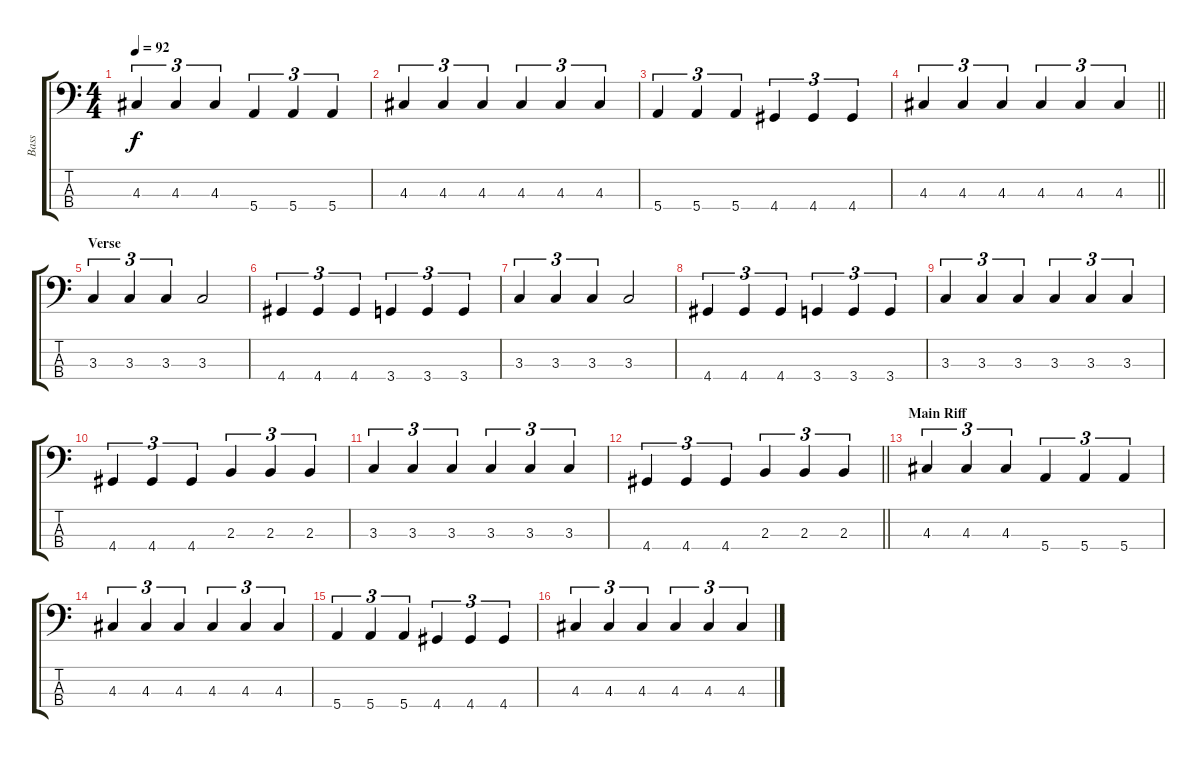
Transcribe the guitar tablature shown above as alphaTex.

\track ("Bass" "Bass") {instrument electricbassfinger}
\staff {score tabs}
\tuning (G2 D2 A1 E1) {hide}
\ts (4 4)
\tempo 92
\clef f4
\ks c
4.3.4{tu (3 2) dy f} 4.3.4{tu (3 2)} 4.3.4{tu (3 2)} 5.4.4{tu (3 2)} 5.4.4{tu (3 2)} 5.4.4{tu (3 2)} |
4.3.4{tu (3 2)} 4.3.4{tu (3 2)} 4.3.4{tu (3 2)} 4.3.4{tu (3 2)} 4.3.4{tu (3 2)} 4.3.4{tu (3 2)} |
5.4.4{tu (3 2)} 5.4.4{tu (3 2)} 5.4.4{tu (3 2)} 4.4.4{tu (3 2)} 4.4.4{tu (3 2)} 4.4.4{tu (3 2)} |
\barLineRight lightlight
4.3.4{tu (3 2)} 4.3.4{tu (3 2)} 4.3.4{tu (3 2)} 4.3.4{tu (3 2)} 4.3.4{tu (3 2)} 4.3.4{tu (3 2)} |
\section ("" "Verse")
3.3.4{tu (3 2)} 3.3.4{tu (3 2)} 3.3.4{tu (3 2)} 3.3.2 |
4.4.4{tu (3 2)} 4.4.4{tu (3 2)} 4.4.4{tu (3 2)} 3.4.4{tu (3 2)} 3.4.4{tu (3 2)} 3.4.4{tu (3 2)} |
3.3.4{tu (3 2)} 3.3.4{tu (3 2)} 3.3.4{tu (3 2)} 3.3.2 |
4.4.4{tu (3 2)} 4.4.4{tu (3 2)} 4.4.4{tu (3 2)} 3.4.4{tu (3 2)} 3.4.4{tu (3 2)} 3.4.4{tu (3 2)} |
3.3.4{tu (3 2)} 3.3.4{tu (3 2)} 3.3.4{tu (3 2)} 3.3.4{tu (3 2)} 3.3.4{tu (3 2)} 3.3.4{tu (3 2)} |
4.4.4{tu (3 2)} 4.4.4{tu (3 2)} 4.4.4{tu (3 2)} 2.3.4{tu (3 2)} 2.3.4{tu (3 2)} 2.3.4{tu (3 2)} |
3.3.4{tu (3 2)} 3.3.4{tu (3 2)} 3.3.4{tu (3 2)} 3.3.4{tu (3 2)} 3.3.4{tu (3 2)} 3.3.4{tu (3 2)} |
\barLineRight lightlight
4.4.4{tu (3 2)} 4.4.4{tu (3 2)} 4.4.4{tu (3 2)} 2.3.4{tu (3 2)} 2.3.4{tu (3 2)} 2.3.4{tu (3 2)} |
\section ("" "Main Riff")
4.3.4{tu (3 2)} 4.3.4{tu (3 2)} 4.3.4{tu (3 2)} 5.4.4{tu (3 2)} 5.4.4{tu (3 2)} 5.4.4{tu (3 2)} |
4.3.4{tu (3 2)} 4.3.4{tu (3 2)} 4.3.4{tu (3 2)} 4.3.4{tu (3 2)} 4.3.4{tu (3 2)} 4.3.4{tu (3 2)} |
5.4.4{tu (3 2)} 5.4.4{tu (3 2)} 5.4.4{tu (3 2)} 4.4.4{tu (3 2)} 4.4.4{tu (3 2)} 4.4.4{tu (3 2)} |
4.3.4{tu (3 2)} 4.3.4{tu (3 2)} 4.3.4{tu (3 2)} 4.3.4{tu (3 2)} 4.3.4{tu (3 2)} 4.3.4{tu (3 2)}
